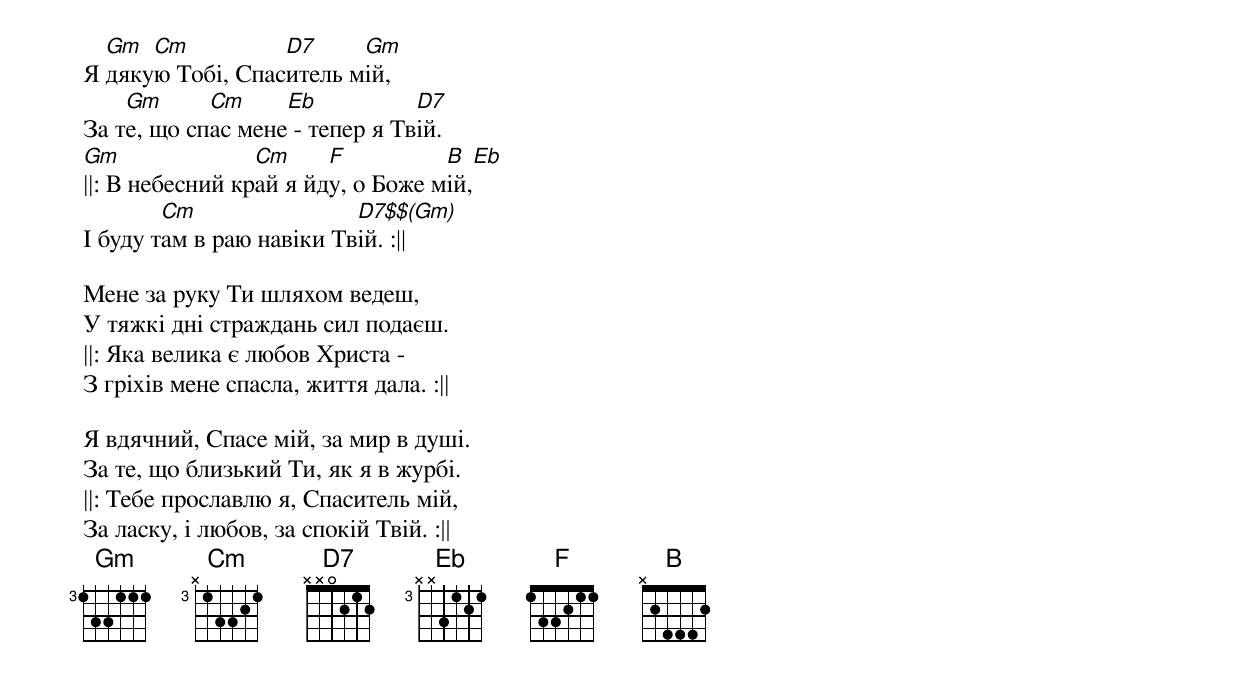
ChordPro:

Я [Gm]дяку[Cm]ю Тобі, Спас[D7]итель м[Gm]ій,
За т[Gm]е, що сп[Cm]ас мене[Eb] - тепер я Тв[D7]ій.
[Gm]||: В небесний кр[Cm]ай я йд[F]у, о Боже м[B]ій,[Eb]
I буду т[Cm]ам в раю навіки Тв[D7$$(Gm)]ій. :||

Мене за руку Ти шляхом ведеш,
У тяжкі дні страждань сил подаєш.
||: Яка велика є любов Христа -
З гріхів мене спасла, життя дала. :||

Я вдячний, Спасе мій, за мир в душі.
За те, що близький Ти, як я в журбі.
||: Тебе прославлю я, Спаситель мій,
За ласку, і любов, за спокій Твій. :||
